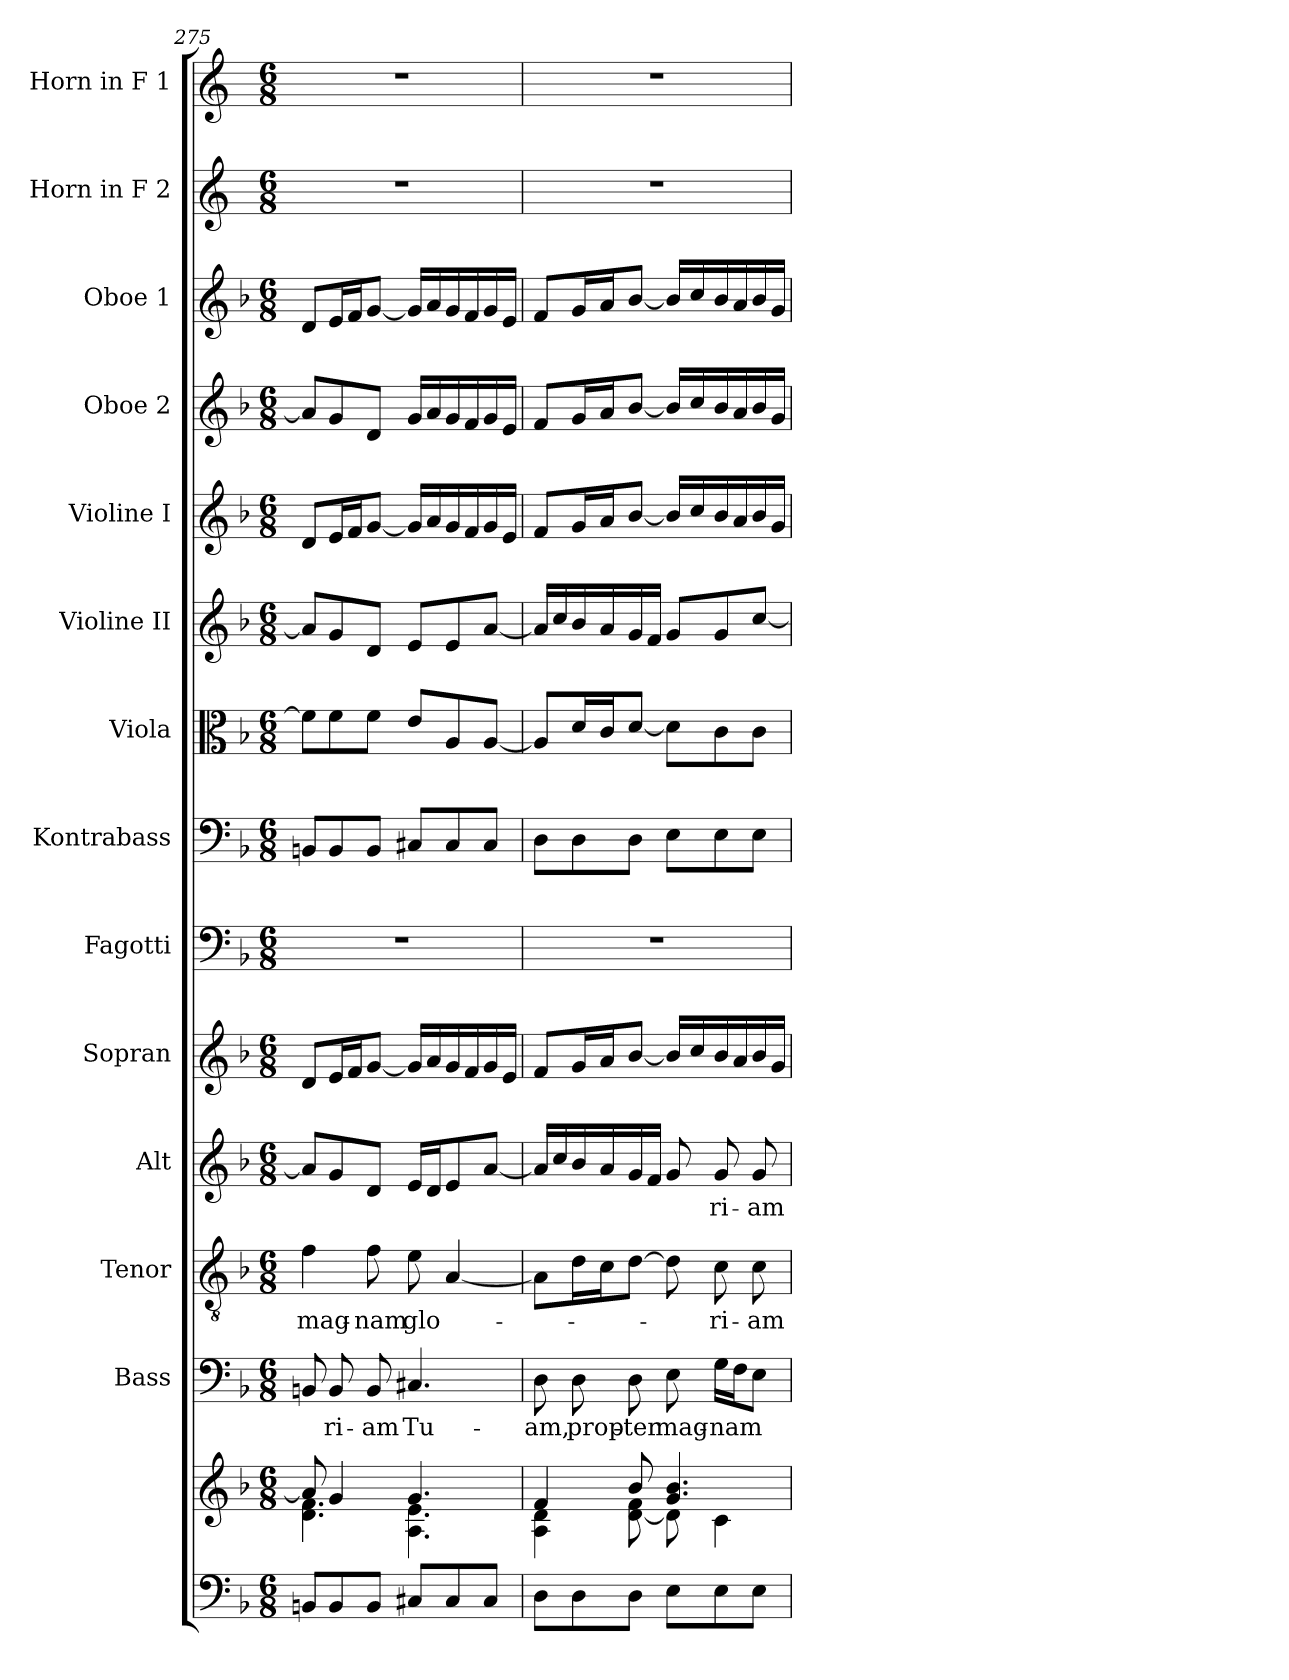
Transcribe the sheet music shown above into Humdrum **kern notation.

**kern	**kern	**kern	**text	**kern	**text	**kern	**text	**kern	**kern	**kern	**kern	**kern	**kern	**kern	**kern	**kern	**kern
*part14	*part14	*part13	*part13	*part12	*part12	*part11	*part11	*part10	*part9	*part8	*part7	*part6	*part5	*part4	*part3	*part2	*part1
*staff15	*staff14	*staff13	*staff13	*staff12	*staff12	*staff11	*staff11	*staff10	*staff9	*staff8	*staff7	*staff6	*staff5	*staff4	*staff3	*staff2	*staff1
*	*	*I"Bass	*	*I"Tenor	*	*I"Alt	*	*I"Sopran	*I"Fagotti	*I"Kontrabass	*I"Viola	*I"Violine II	*I"Violine I	*I"Oboe 2	*I"Oboe 1	*I"Horn in F 2	*I"Horn in F 1
*	*	*I'B.	*	*I'T.	*	*I'A.	*	*I'S.	*I'Fg.	*I'Kb.	*I'Vla.	*I'Vl. II	*I'Vl. I	*I'Ob. 2	*I'Ob. 1	*	*
!!LO:PB:g=z
*clefF4	*clefG2	*clefF4	*	*clefGv2	*	*clefG2	*	*clefG2	*clefF4	*clefF4	*clefC3	*clefG2	*clefG2	*clefG2	*clefG2	*clefG2	*clefG2
*	*	*	*	*	*	*	*	*	*	*ITrd7c12	*	*	*	*	*	*ITrd4c7	*ITrd4c7
*k[b-]	*k[b-]	*k[b-]	*	*k[b-]	*	*k[b-]	*	*k[b-]	*k[b-]	*k[b-]	*k[b-]	*k[b-]	*k[b-]	*k[b-]	*k[b-]	*k[b-]	*k[b-]
*F:	*F:	*F:	*	*F:	*	*F:	*	*F:	*F:	*F:	*F:	*F:	*F:	*F:	*F:	*F:	*F:
*M6/8	*M6/8	*M6/8	*	*M6/8	*	*M6/8	*	*M6/8	*M6/8	*M6/8	*M6/8	*M6/8	*M6/8	*M6/8	*M6/8	*M6/8	*M6/8
=275	=275	=275	=275	=275	=275	=275	=275	=275	=275	=275	=275	=275	=275	=275	=275	=275	=275
*	*^	*	*	*	*	*	*	*	*	*	*	*	*	*	*	*	*
!	!	!	!	!	!	!LO:LY:b	!	!	!	!	!	!	!	!	!	!	!	!
8BBn/L	8a/]	4.d\ 4.f\	8BBn/	.	4f\	mag-	8a/L]	.	8d/L	2.r	8BBBn/L	8f\L]	8a/L]	8d/L	8a/L]	8d/L	2.r	2.r
!	!	!	!	!LO:LY:b	!	!	!	!	!	!	!	!	!	!	!	!	!	!
8BB/	4g/	.	8BB/	-ri-	.	.	8g/	.	16e/L	.	8BBB/	8f\	8g/	16e/L	8g/	16e/L	.	.
.	.	.	.	.	.	.	.	.	16f/J	.	.	.	.	16f/J	.	16f/J	.	.
!	!	!	!	!LO:LY:b	!	!LO:LY:b	!	!	!	!	!	!	!	!	!	!	!	!
8BB/J	.	.	8BB/	-am	8f\	-nam	8d/J	.	[8g/J	.	8BBB/J	8f\J	8d/J	[8g/J	8d/J	[8g/J	.	.
!	!	!	!	!LO:LY:b	!	!LO:LY:b	!	!	!	!	!	!	!	!	!	!	!	!
8C#X/L	4.g/	4.A\ 4.e\	4.C#X/	Tu-	8e\	glo-	16e/LL	.	16g/LL]	.	8CC#X/L	8e/L	8e/L	16g/LL]	16g/LL	16g/LL]	.	.
.	.	.	.	.	.	.	16d/J	.	16a/	.	.	.	.	16a/	16a/	16a/	.	.
8C#/	.	.	.	.	[4A/	.	8e/	.	16g/	.	8CC#/	8A/	8e/	16g/	16g/	16g/	.	.
.	.	.	.	.	.	.	.	.	16f/	.	.	.	.	16f/	16f/	16f/	.	.
8C#/J	.	.	.	.	.	.	[8a/J	.	16g/	.	8CC#/J	[8A/J	[8a/J	16g/	16g/	16g/	.	.
.	.	.	.	.	.	.	.	.	16e/JJ	.	.	.	.	16e/JJ	16e/JJ	16e/JJ	.	.
=276	=276	=276	=276	=276	=276	=276	=276	=276	=276	=276	=276	=276	=276	=276	=276	=276	=276	=276
!	!	!	!	!LO:LY:b	!	!	!	!	!	!	!	!	!	!	!	!	!	!
8D\L	4f/	4A\ 4d\	8D\	-am,	8A\L]	.	16a/LL]	.	8f/L	2.r	8DD\L	8A/L]	16a/LL]	8f/L	8f/L	8f/L	2.r	2.r
.	.	.	.	.	.	.	16cc/	.	.	.	.	.	16cc/	.	.	.	.	.
!	!	!	!	!LO:LY:b	!	!	!	!	!	!	!	!	!	!	!	!	!	!
8D\	.	.	8D\	prop-	16d\L	.	16b-/	.	16g/L	.	8DD\	16d/L	16b-/	16g/L	16g/L	16g/L	.	.
.	.	.	.	.	16c\J	.	16a/	.	16a/J	.	.	16c/J	16a/	16a/J	16a/J	16a/J	.	.
!	!	!	!	!LO:LY:b	!	!	!	!	!	!	!	!	!	!	!	!	!	!
8D\J	8b-/	[<8d\ 8f\	8D\	-ter	[8d\J	.	16g/	.	[8b-/J	.	8DD\J	[8d/J	16g/	[8b-/J	[8b-/J	[8b-/J	.	.
.	.	.	.	.	.	.	16f/JJ	.	.	.	.	.	16f/JJ	.	.	.	.	.
!	!	!	!	!LO:LY:b	!	!	!	!	!	!	!	!	!	!	!	!	!	!
8E\L	4.g/ 4.b-/	8d\]	8E\	mag-	8d\]	.	8g/	.	16b-/LL]	.	8EE\L	8d\L]	8g/L	16b-/LL]	16b-/LL]	16b-/LL]	.	.
.	.	.	.	.	.	.	.	.	16cc/	.	.	.	.	16cc/	16cc/	16cc/	.	.
!	!	!	!	!LO:LY:b	!	!LO:LY:b	!	!LO:LY:b	!	!	!	!	!	!	!	!	!	!
8E\	.	4c\	16G\LL	-nam	8c\	-ri-	8g/	-ri-	16b-/	.	8EE\	8c\	8g/	16b-/	16b-/	16b-/	.	.
.	.	.	16F\J	.	.	.	.	.	16a/	.	.	.	.	16a/	16a/	16a/	.	.
!	!	!	!	!	!	!LO:LY:b	!	!LO:LY:b	!	!	!	!	!	!	!	!	!	!
8E\J	.	.	8E\J	.	8c\	-am	8g/	-am	16b-/	.	8EE\J	8c\J	[8cc/J	16b-/	16b-/	16b-/	.	.
.	.	.	.	.	.	.	.	.	16g/JJ	.	.	.	.	16g/JJ	16g/JJ	16g/JJ	.	.
*	*v	*v	*	*	*	*	*	*	*	*	*	*	*	*	*	*	*	*
=	=	=	=	=	=	=	=	=	=	=	=	=	=	=	=	=	=
*-	*-	*-	*-	*-	*-	*-	*-	*-	*-	*-	*-	*-	*-	*-	*-	*-	*-
